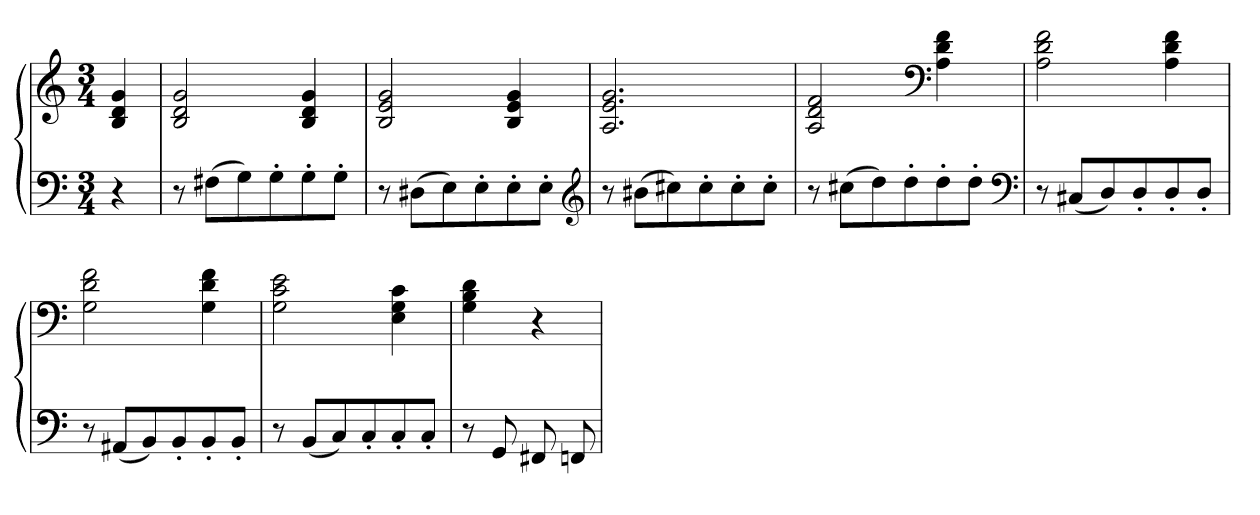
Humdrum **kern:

**kern	**kern
*part1	*part1
*staff2	*staff1
*clefF4	*clefG2
*k[]	*k[]
*C:	*C:
*M3/4	*M3/4
=	=
4r	4B 4d 4g
=	=
8r	2B 2d 2g
(8F#XL	.
8G)	.
8G'	.
8G'	4B 4d 4g
8G'J	.
=	=
8r	2B 2e 2g
(8D#XL	.
8E)	.
8E'	.
8E'	4B 4e 4g
8E'J	.
*clefG2	*
=	=
8r	2.A 2.e 2.g
(8b#XL	.
8cc#X)	.
8cc#'	.
8cc#'	.
8cc#'J	.
=	=
8r	2A 2d 2f
(8cc#XL	.
8dd)	.
8dd'	.
*	*clefF4
8dd'	4A 4d 4f
8dd'J	.
*clefF4	*
=	=
8r	2A 2d 2f
(8C#XL	.
8D)	.
8D'	.
8D'	4A 4d 4f
8D'J	.
=	=
8r	2G 2d 2f
(8AA#XL	.
8BB)	.
8BB'	.
8BB'	4G 4d 4f
8BB'J	.
=	=
8r	2G 2c 2e
(8BBL	.
8C)	.
8C'	.
8C'	4E 4G 4c
8C'J	.
=	=
8r	4G 4B 4d
8GG	.
8FF#X	4r
8FFn	.
=	=
*-	*-
